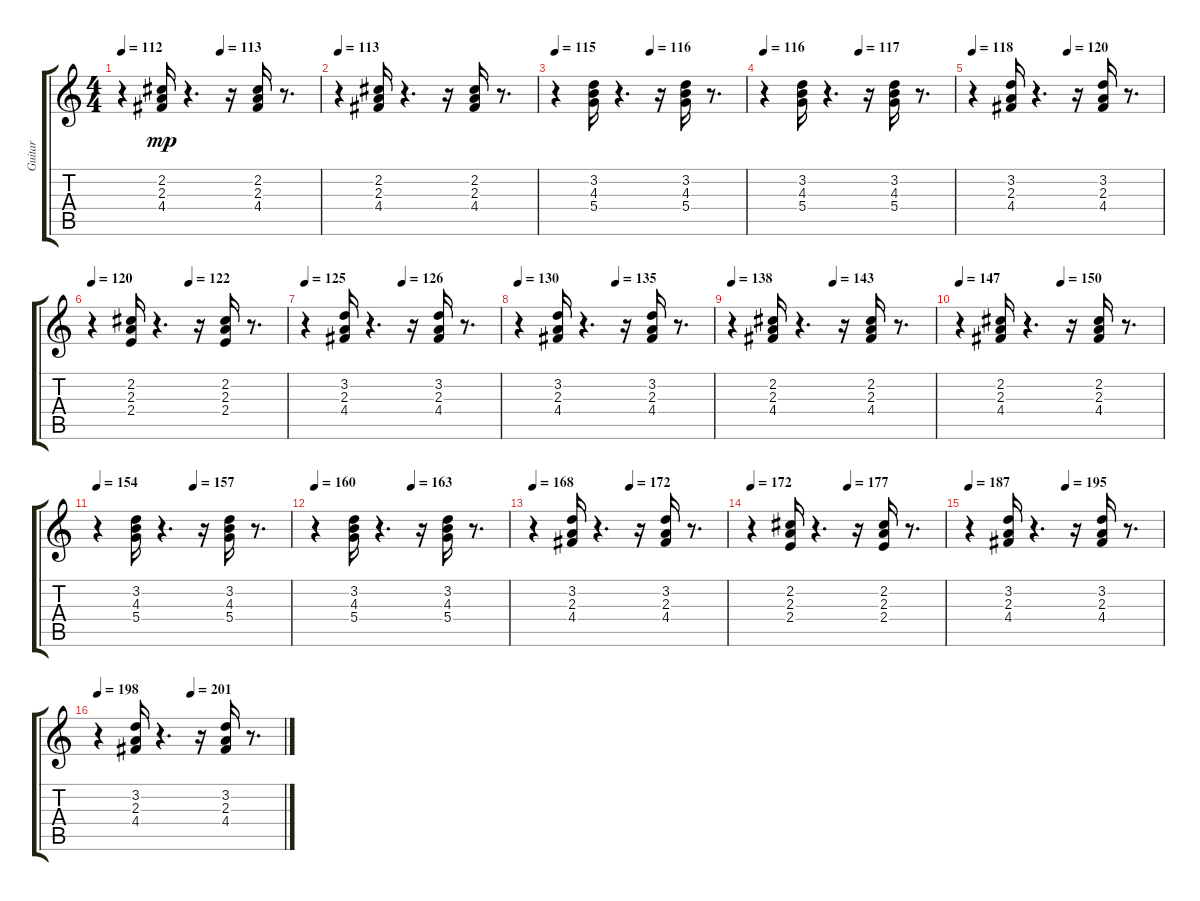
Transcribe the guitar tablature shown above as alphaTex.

\track ("Guitar  " "Guitar  ") {instrument acousticguitarsteel}
\staff {score tabs}
\tuning (E4 B3 G3 D3 A2 E2) {hide}
\ts (4 4)
\tempo 112
\tempo (113 0.5)
\clef g2
\ks c
r.4{dy mp} (2.2 2.3 4.4).16 r.4{d} r.16 (2.2 2.3 4.4).16 r.8{d} |
\tempo 113
r.4 (2.2 2.3 4.4).16 r.4{d} r.16 (2.2 2.3 4.4).16 r.8{d} |
\tempo 115
\tempo (116 0.5)
r.4 (3.2 4.3 5.4).16 r.4{d} r.16 (3.2 4.3 5.4).16 r.8{d} |
\tempo 116
\tempo (117 0.5)
r.4 (3.2 4.3 5.4).16 r.4{d} r.16 (3.2 4.3 5.4).16 r.8{d} |
\tempo 118
\tempo (120 0.5)
r.4 (3.2 2.3 4.4).16 r.4{d} r.16 (3.2 2.3 4.4).16 r.8{d} |
\tempo 120
\tempo (122 0.5)
r.4 (2.2 2.3 2.4).16 r.4{d} r.16 (2.2 2.3 2.4).16 r.8{d} |
\tempo 125
\tempo (126 0.5)
r.4 (3.2 2.3 4.4).16 r.4{d} r.16 (3.2 2.3 4.4).16 r.8{d} |
\tempo 130
\tempo (135 0.5)
r.4 (3.2 2.3 4.4).16 r.4{d} r.16 (3.2 2.3 4.4).16 r.8{d} |
\tempo 138
\tempo (143 0.5)
r.4 (2.2 2.3 4.4).16 r.4{d} r.16 (2.2 2.3 4.4).16 r.8{d} |
\tempo 147
\tempo (150 0.5)
r.4 (2.2 2.3 4.4).16 r.4{d} r.16 (2.2 2.3 4.4).16 r.8{d} |
\tempo 154
\tempo (157 0.5)
r.4 (3.2 4.3 5.4).16 r.4{d} r.16 (3.2 4.3 5.4).16 r.8{d} |
\tempo 160
\tempo (163 0.5)
r.4 (3.2 4.3 5.4).16 r.4{d} r.16 (3.2 4.3 5.4).16 r.8{d} |
\tempo 168
\tempo (172 0.5)
r.4 (3.2 2.3 4.4).16 r.4{d} r.16 (3.2 2.3 4.4).16 r.8{d} |
\tempo 172
\tempo (177 0.5)
r.4 (2.2 2.3 2.4).16 r.4{d} r.16 (2.2 2.3 2.4).16 r.8{d} |
\tempo 187
\tempo (195 0.5)
r.4 (3.2 2.3 4.4).16 r.4{d} r.16 (3.2 2.3 4.4).16 r.8{d} |
\tempo 198
\tempo (201 0.5)
r.4 (3.2 2.3 4.4).16 r.4{d} r.16 (3.2 2.3 4.4).16 r.8{d}
